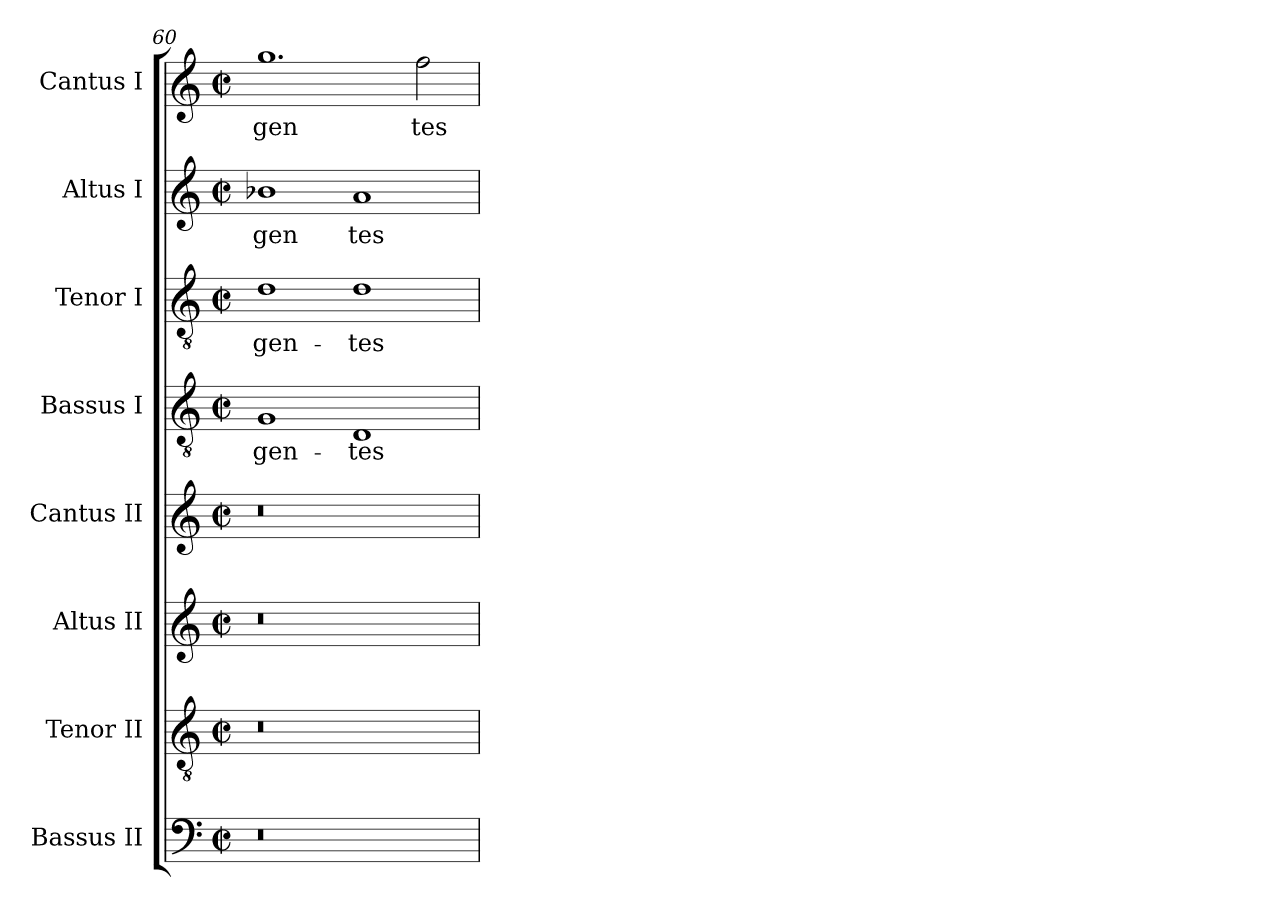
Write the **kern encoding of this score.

**kern	**kern	**kern	**kern	**kern	**text	**kern	**text	**kern	**text	**kern	**text
*part8	*part7	*part6	*part5	*part4	*part4	*part3	*part3	*part2	*part2	*part1	*part1
*staff8	*staff7	*staff6	*staff5	*staff4	*staff4	*staff3	*staff3	*staff2	*staff2	*staff1	*staff1
*I"Bassus II	*I"Tenor II	*I"Altus II	*I"Cantus II	*I"Bassus I	*	*I"Tenor I	*	*I"Altus I	*	*I"Cantus I	*
*clefF4	*clefGv2	*clefG2	*clefG2	*clefGv2	*	*clefGv2	*	*clefG2	*	*clefG2	*
*	*	*k[]	*	*k[]	*	*	*	*k[]	*	*	*
*	*	*C:	*	*C:	*	*	*	*C:	*	*	*
*M2/2	*M2/2	*M2/2	*M2/2	*M2/2	*	*M2/2	*	*M2/2	*	*M2/2	*
*met(c|)	*met(c|)	*met(c|)	*met(c|)	*met(c|)	*	*met(c|)	*	*met(c|)	*	*met(c|)	*
=60	=60	=60	=60	=60	=60	=60	=60	=60	=60	=60	=60
!	!	!	!	!	!LO:LY:b:cj	!	!LO:LY:b:cj	!	!LO:LY:b:cj	!	!LO:LY:b:cj
0r	0r	0r	0r	1G	gen-	1d	gen-	1b-X	gen	1.gg	gen
!	!	!	!	!	!LO:LY:b:cj	!	!LO:LY:b:cj	!	!LO:LY:b:cj	!	!
.	.	.	.	1D	-tes	1d	-tes	1a	tes	.	.
!	!	!	!	!	!	!	!	!	!	!	!LO:LY:b:cj
.	.	.	.	.	.	.	.	.	.	2ff\	tes
=	=	=	=	=	=	=	=	=	=	=	=
*-	*-	*-	*-	*-	*-	*-	*-	*-	*-	*-	*-
